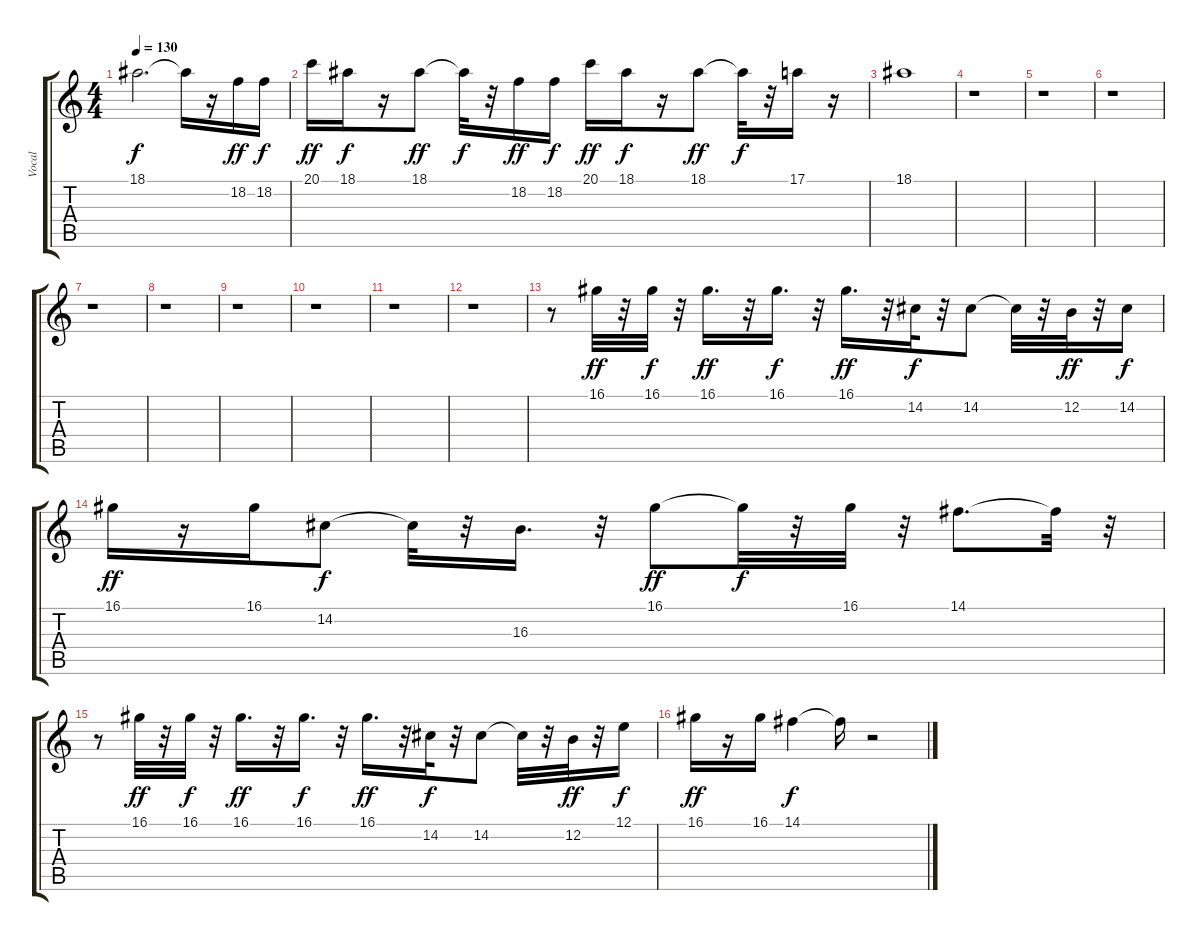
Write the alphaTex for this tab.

\track ("Vocal" "Vocal") {instrument altosax}
\staff {score tabs}
\tuning (E4 B3 G3 D3 A2 E2) {hide}
\ts (4 4)
\tempo 130
\clef g2
\ks c
18.1.2{d dy f} 18.1{t}.16 r.16 18.2.16{dy ff} 18.2.16{dy f} |
20.1.16{dy ff} 18.1.16{dy f} r.16 18.1.8{dy ff} 18.1{t}.32{dy f} r.32 18.2.16{dy ff} 18.2.16{dy f} 20.1.16{dy ff} 18.1.16{dy f} r.16 18.1.8{dy ff} 18.1{t}.32{dy f} r.32 17.1.16 r.16 |
18.1.1 |
r.1 |
r.1 |
r.1 |
r.1 |
r.1 |
r.1 |
r.1 |
r.1 |
r.1 |
r.8 16.1.32{dy ff} r.32 16.1.32{dy f} r.32 16.1.16{d dy ff} r.32 16.1.16{d dy f} r.32 16.1.16{d dy ff} r.32 14.2.32{dy f} r.32 14.2.8 14.2{t}.32 r.32 12.2.32{dy ff} r.32 14.2.16{dy f} |
16.1.16{dy ff} r.16 16.1.16 14.2.8{dy f} 14.2{t}.32 r.32 16.3.16{d} r.32 16.1.8{dy ff} 16.1{t}.32{dy f} r.32 16.1.32 r.32 14.1.8{d} 14.1{t}.32 r.32 |
r.8 16.1.32{dy ff} r.32 16.1.32{dy f} r.32 16.1.16{d dy ff} r.32 16.1.16{d dy f} r.32 16.1.16{d dy ff} r.32 14.2.32{dy f} r.32 14.2.8 14.2{t}.32 r.32 12.2.32{dy ff} r.32 12.1.16{dy f} |
16.1.16{dy ff} r.16 16.1.16 14.1.4{dy f} 14.1{t}.16 r.2
